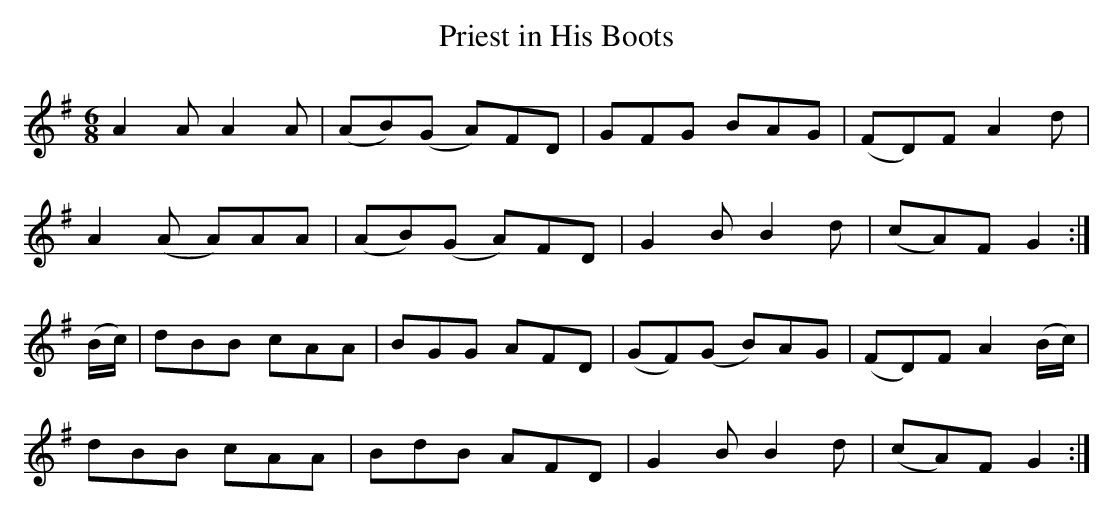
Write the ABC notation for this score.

X:1
T:Priest in His Boots
M:6/8
L:1/8
K:G
A2AA2A|(AB)(G A)FD|GFG BAG|(FD)F A2d|!
A2(A A)AA|(AB)(G A)FD|G2BB2d|(cA)F G2:|]!
(B/c/)|dBB cAA|BGG AFD|(GF)(G B)AG|(FD)F A2 (B/c/)|!
dBB cAA|BdB AFD|G2BB2d|(cA)F G2:|]!
